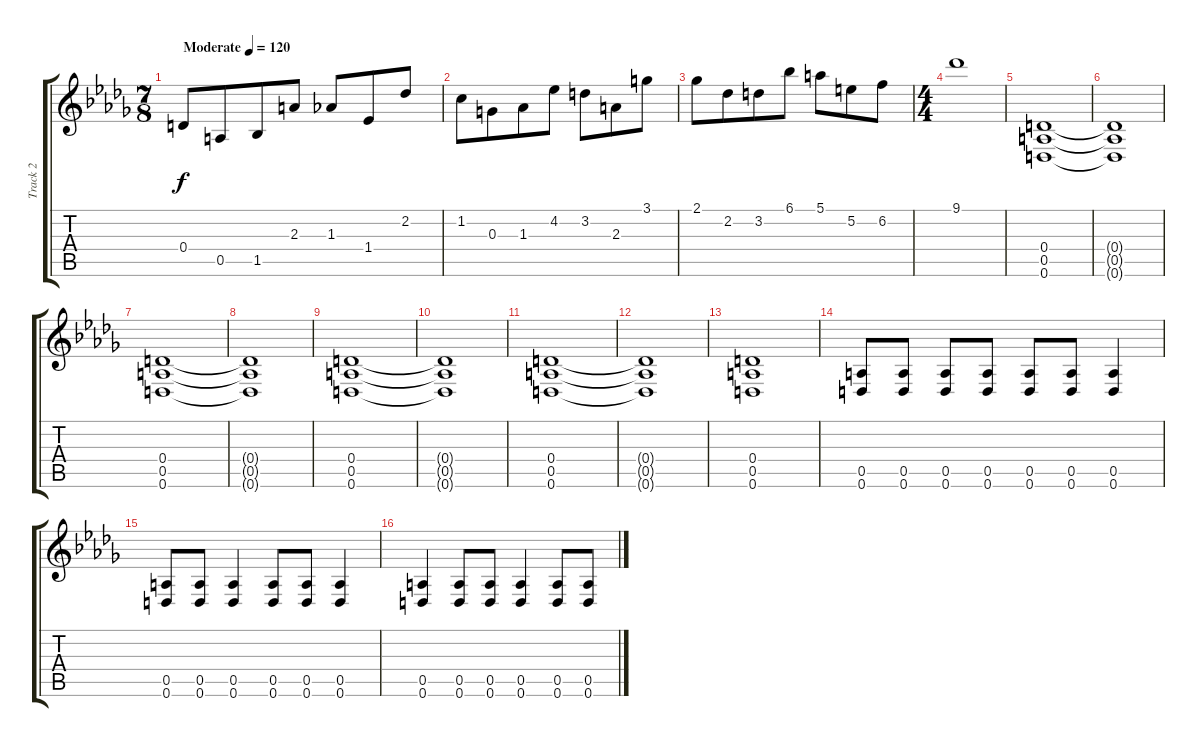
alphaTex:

\track ("Track 2" "Track 2") {instrument distortionguitar}
\staff {score tabs}
\tuning (E4 B3 G3 D3 A2 D2) {hide}
\ts (7 8)
\tempo (120 "Moderate")
\clef g2
\ks db
0.4.8{dy f instrument distortionguitar} 0.5.8 1.5.8 2.3.8 1.3.8 1.4.8 2.2.8 |
1.2.8 0.3.8 1.3.8 4.2.8 3.2.8 2.3.8 3.1.8 |
2.1.8 2.2.8 3.2.8 6.1.8 5.1.8 5.2.8 6.2.8 |
\ts (4 4)
9.1.1 |
(0.4 0.5 0.6).1 |
(0.4{t} 0.5{t} 0.6{t}).1 |
(0.4 0.5 0.6).1 |
(0.4{t} 0.5{t} 0.6{t}).1 |
(0.4 0.5 0.6).1 |
(0.4{t} 0.5{t} 0.6{t}).1 |
(0.4 0.5 0.6).1 |
(0.4{t} 0.5{t} 0.6{t}).1 |
(0.4 0.5 0.6).1 |
(0.5 0.6).8 (0.5 0.6).8 (0.5 0.6).8 (0.5 0.6).8 (0.5 0.6).8 (0.5 0.6).8 (0.5 0.6).4 |
(0.5 0.6).8 (0.5 0.6).8 (0.5 0.6).4 (0.5 0.6).8 (0.5 0.6).8 (0.5 0.6).4 |
(0.5 0.6).4 (0.5 0.6).8 (0.5 0.6).8 (0.5 0.6).4 (0.5 0.6).8 (0.5 0.6).8
